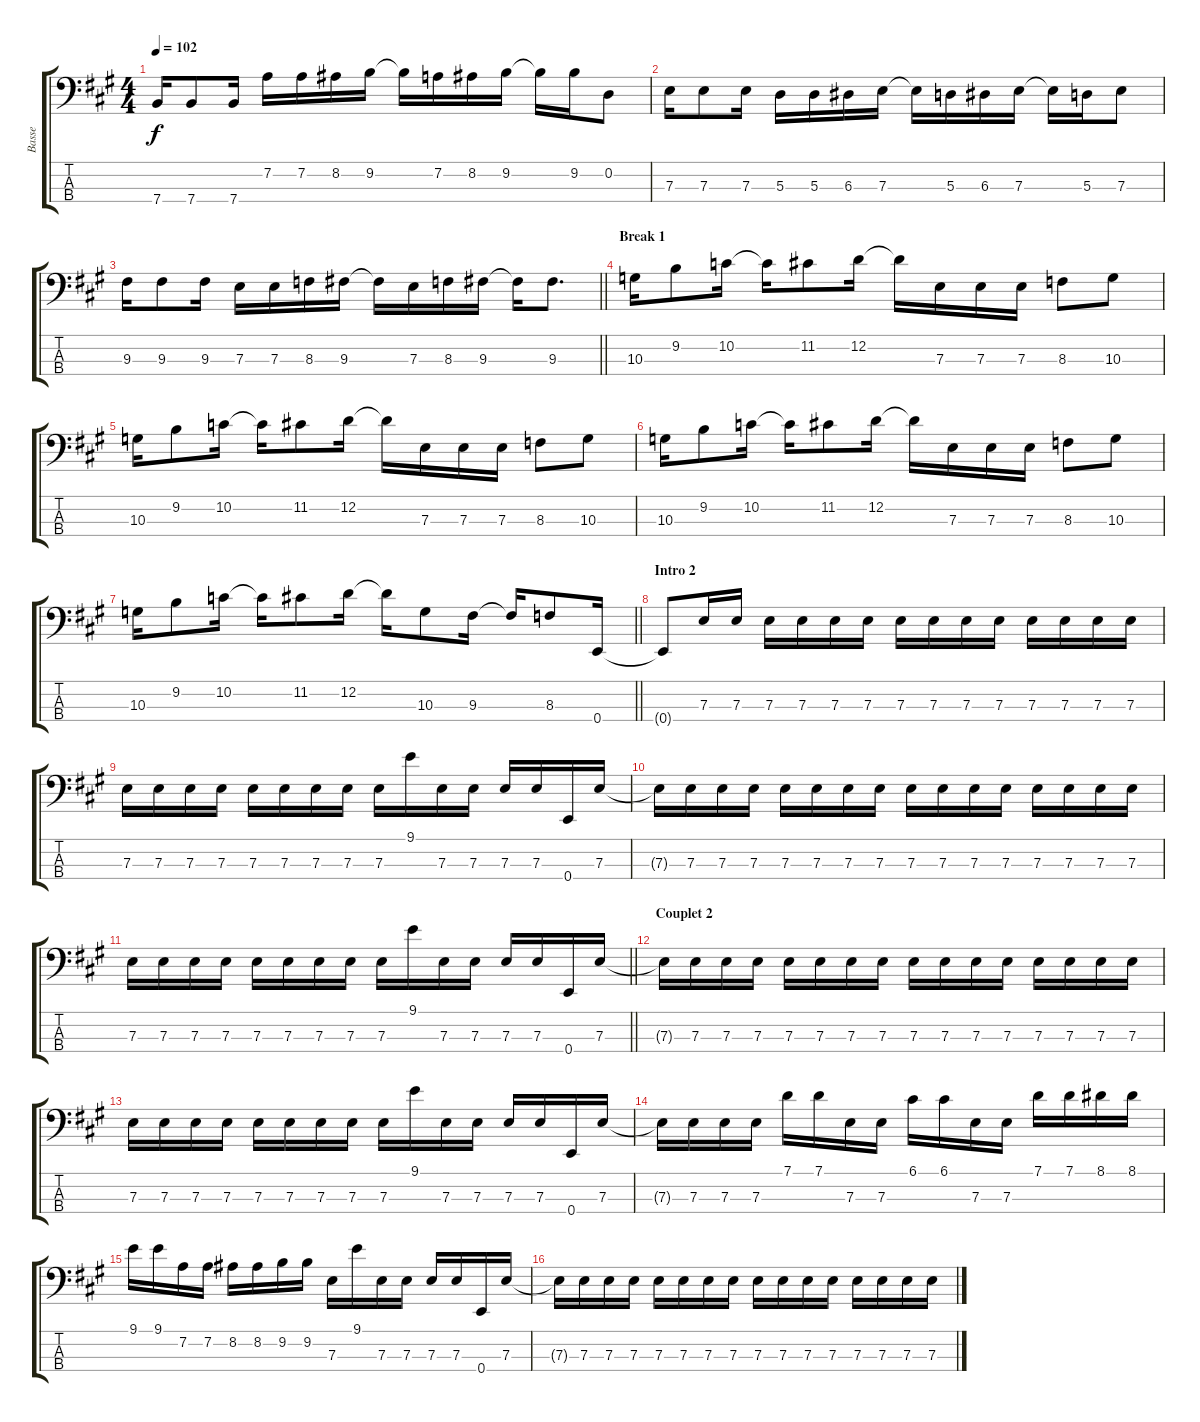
\track ("Basse" "Basse") {instrument electricbassfinger}
\staff {score tabs}
\tuning (G2 D2 A1 E1) {hide}
\ts (4 4)
\tempo 102
\clef f4
\ks a
7.4.16{dy f} 7.4.8 7.4.16 7.2.16 7.2.16 8.2.16 9.2.16 9.2{t}.16 7.2.16 8.2.16 9.2.16 9.2{t}.16 9.2.16 0.2.8 |
7.3.16 7.3.8 7.3.16 5.3.16 5.3.16 6.3.16 7.3.16 7.3{t}.16 5.3.16 6.3.16 7.3.16 7.3{t}.16 5.3.16 7.3.8 |
\barLineRight lightlight
9.3.16 9.3.8 9.3.16 7.3.16 7.3.16 8.3.16 9.3.16 9.3{t}.16 7.3.16 8.3.16 9.3.16 9.3{t}.16 9.3.8{d} |
\section ("" "Break 1")
10.3.16 9.2.8 10.2.16 10.2{t}.16 11.2.8 12.2.16 12.2{t}.16 7.3.16 7.3.16 7.3.16 8.3.8 10.3.8 |
10.3.16 9.2.8 10.2.16 10.2{t}.16 11.2.8 12.2.16 12.2{t}.16 7.3.16 7.3.16 7.3.16 8.3.8 10.3.8 |
10.3.16 9.2.8 10.2.16 10.2{t}.16 11.2.8 12.2.16 12.2{t}.16 7.3.16 7.3.16 7.3.16 8.3.8 10.3.8 |
\barLineRight lightlight
10.3.16 9.2.8 10.2.16 10.2{t}.16 11.2.8 12.2.16 12.2{t}.16 10.3.8 9.3.16 9.3{t}.16 8.3.8 0.4.16 |
\section ("" "Intro 2")
0.4{t}.8 7.3.16 7.3.16 7.3.16 7.3.16 7.3.16 7.3.16 7.3.16 7.3.16 7.3.16 7.3.16 7.3.16 7.3.16 7.3.16 7.3.16 |
7.3.16 7.3.16 7.3.16 7.3.16 7.3.16 7.3.16 7.3.16 7.3.16 7.3.16 9.1.16 7.3.16 7.3.16 7.3.16 7.3.16 0.4.16 7.3.16 |
7.3{t}.16 7.3.16 7.3.16 7.3.16 7.3.16 7.3.16 7.3.16 7.3.16 7.3.16 7.3.16 7.3.16 7.3.16 7.3.16 7.3.16 7.3.16 7.3.16 |
\barLineRight lightlight
7.3.16 7.3.16 7.3.16 7.3.16 7.3.16 7.3.16 7.3.16 7.3.16 7.3.16 9.1.16 7.3.16 7.3.16 7.3.16 7.3.16 0.4.16 7.3.16 |
\section ("" "Couplet 2")
7.3{t}.16 7.3.16 7.3.16 7.3.16 7.3.16 7.3.16 7.3.16 7.3.16 7.3.16 7.3.16 7.3.16 7.3.16 7.3.16 7.3.16 7.3.16 7.3.16 |
7.3.16 7.3.16 7.3.16 7.3.16 7.3.16 7.3.16 7.3.16 7.3.16 7.3.16 9.1.16 7.3.16 7.3.16 7.3.16 7.3.16 0.4.16 7.3.16 |
7.3{t}.16 7.3.16 7.3.16 7.3.16 7.1.16 7.1.16 7.3.16 7.3.16 6.1.16 6.1.16 7.3.16 7.3.16 7.1.16 7.1.16 8.1.16 8.1.16 |
9.1.16 9.1.16 7.2.16 7.2.16 8.2.16 8.2.16 9.2.16 9.2.16 7.3.16 9.1.16 7.3.16 7.3.16 7.3.16 7.3.16 0.4.16 7.3.16 |
7.3{t}.16 7.3.16 7.3.16 7.3.16 7.3.16 7.3.16 7.3.16 7.3.16 7.3.16 7.3.16 7.3.16 7.3.16 7.3.16 7.3.16 7.3.16 7.3.16
